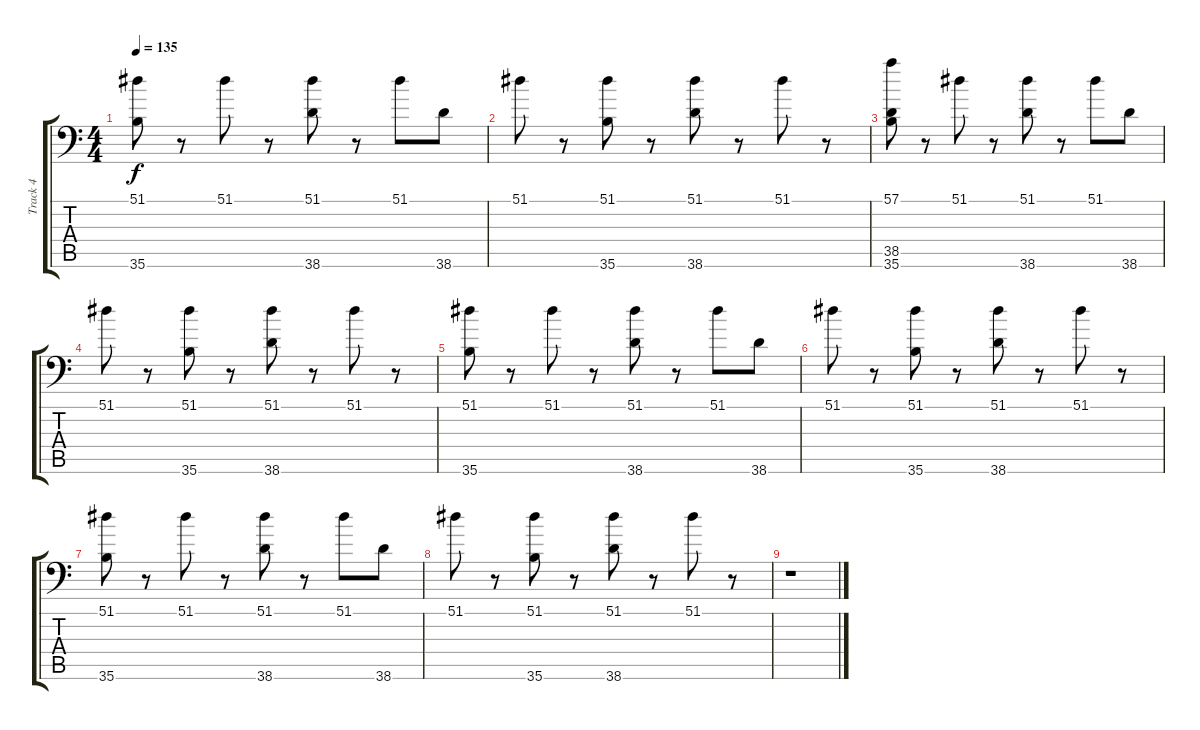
\track ("Track 4" "Track 4") {instrument acousticgrandpiano}
\staff {score tabs}
\tuning (C-1 C-1 C-1 C-1 C-1 C-1) {hide}
\ts (4 4)
\tempo 135
\clef f4
\ks c
(51.1 35.6).8{dy f} r.8 51.1.8 r.8 (51.1 38.6).8 r.8 51.1.8 38.6.8 |
51.1.8 r.8 (51.1 35.6).8 r.8 (51.1 38.6).8 r.8 51.1.8 r.8 |
(57.1 38.5 35.6).8 r.8 51.1.8 r.8 (51.1 38.6).8 r.8 51.1.8 38.6.8 |
51.1.8 r.8 (51.1 35.6).8 r.8 (51.1 38.6).8 r.8 51.1.8 r.8 |
(51.1 35.6).8 r.8 51.1.8 r.8 (51.1 38.6).8 r.8 51.1.8 38.6.8 |
51.1.8 r.8 (51.1 35.6).8 r.8 (51.1 38.6).8 r.8 51.1.8 r.8 |
(51.1 35.6).8 r.8 51.1.8 r.8 (51.1 38.6).8 r.8 51.1.8 38.6.8 |
51.1.8 r.8 (51.1 35.6).8 r.8 (51.1 38.6).8 r.8 51.1.8 r.8 |
r.1
